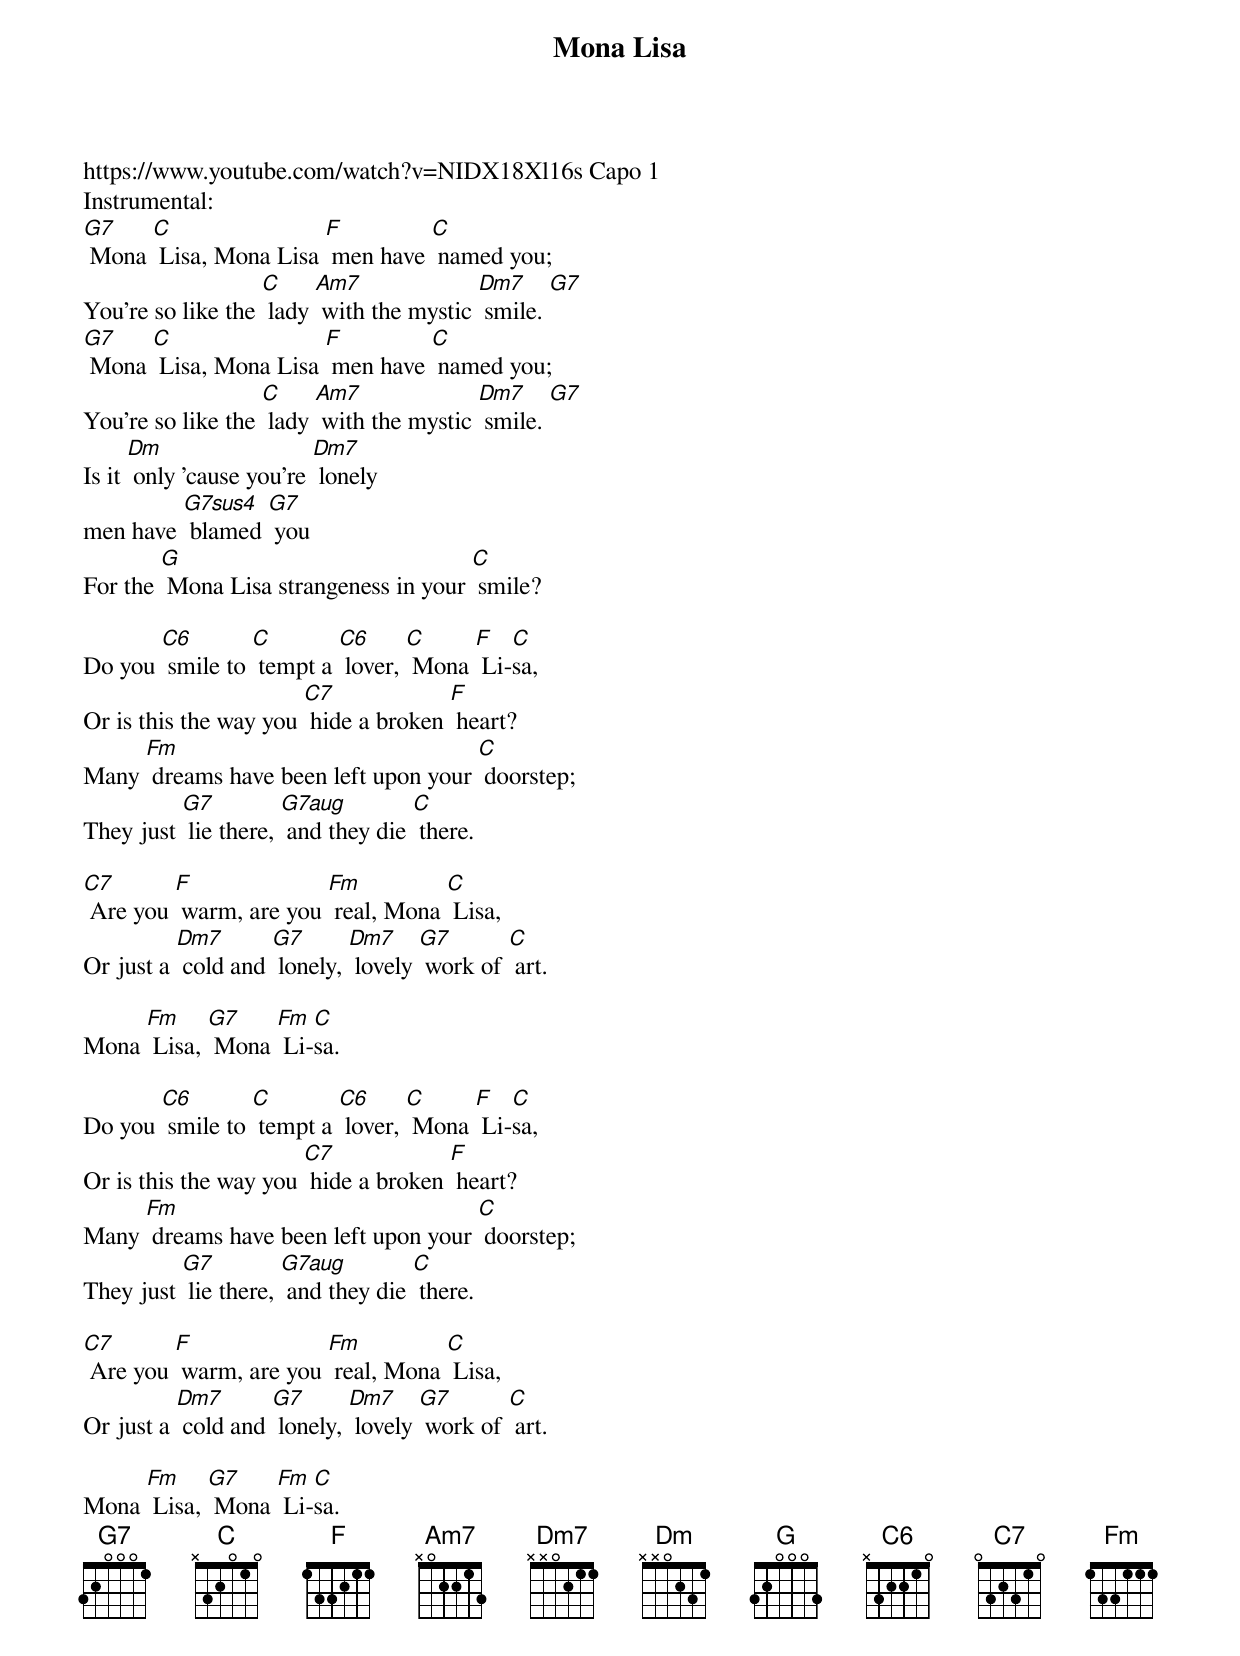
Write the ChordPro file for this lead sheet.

{t:Mona Lisa}
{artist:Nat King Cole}
https://www.youtube.com/watch?v=NIDX18Xl16s Capo 1
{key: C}
{c: }
Instrumental:
[G7] Mona [C] Lisa, Mona Lisa [F] men have [C] named you;
You're so like the [C] lady [Am7] with the mystic [Dm7] smile. [G7]
{c: }
[G7] Mona [C] Lisa, Mona Lisa [F] men have [C] named you;
You're so like the [C] lady [Am7] with the mystic [Dm7] smile. [G7]
Is it [Dm] only 'cause you're [Dm7] lonely
men have [G7sus4] blamed [G7] you
For the [G] Mona Lisa strangeness in your [C] smile?

Do you [C6] smile to [C] tempt a [C6] lover, [C] Mona [F] Li-[C]sa,
Or is this the way you [C7] hide a broken [F] heart?
Many [Fm] dreams have been left upon your [C] doorstep;
They just [G7] lie there, [G7aug] and they die [C] there.

[C7] Are you [F] warm, are you [Fm] real, Mona [C] Lisa,
Or just a [Dm7] cold and [G7] lonely, [Dm7] lovely [G7] work of [C] art.

Mona [Fm] Lisa, [G7] Mona [Fm] Li-[C]sa.

Do you [C6] smile to [C] tempt a [C6] lover, [C] Mona [F] Li-[C]sa,
Or is this the way you [C7] hide a broken [F] heart?
Many [Fm] dreams have been left upon your [C] doorstep;
They just [G7] lie there, [G7aug] and they die [C] there.

[C7] Are you [F] warm, are you [Fm] real, Mona [C] Lisa,
Or just a [Dm7] cold and [G7] lonely, [Dm7] lovely [G7] work of [C] art.

Mona [Fm] Lisa, [G7] Mona [Fm] Li-[C]sa.
